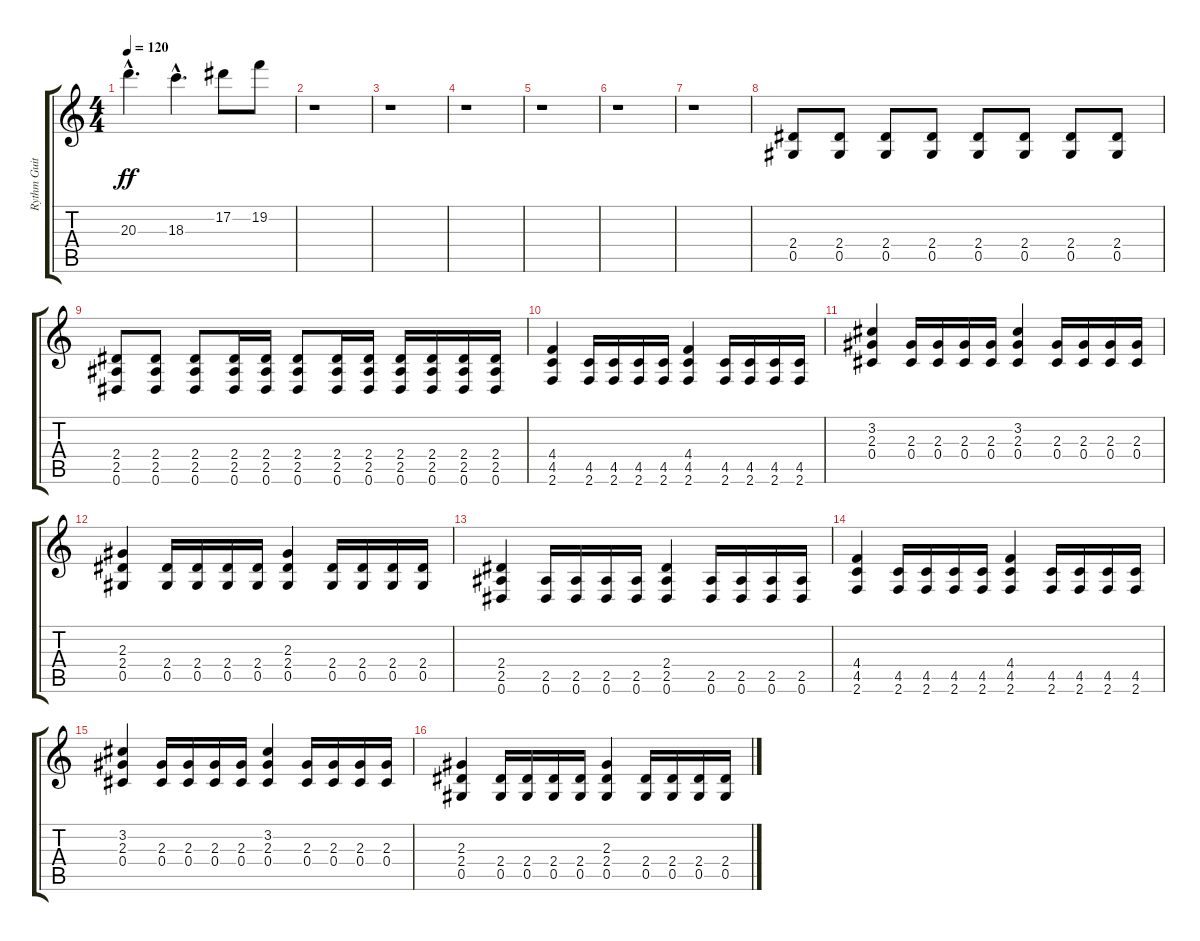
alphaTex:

\track ("Rythm Guitar" "Rythm Guit") {instrument distortionguitar}
\staff {score tabs}
\tuning (Eb4 Bb3 Gb3 Db3 Ab2 Eb2) {hide}
\ts (4 4)
\tempo 120
\clef g2
\ks c
20.3{hac}.4{d dy ff} 18.3{hac}.4{d} 17.2.8 19.2.8 |
r.1 |
r.1 |
r.1 |
r.1 |
r.1 |
r.1 |
(2.4 0.5).8{volume 0} (2.4 0.5).8{volume 1} (2.4 0.5).8{volume 2} (2.4 0.5).8{volume 3} (2.4 0.5).8{volume 4} (2.4 0.5).8{volume 5} (2.4 0.5).8{volume 6} (2.4 0.5).8{volume 7} |
(2.4 2.5 0.6).8{volume 8} (2.4 2.5 0.6).8{volume 9} (2.4 2.5 0.6).8{volume 10} (2.4 2.5 0.6).16{volume 11} (2.4 2.5 0.6).16{volume 11} (2.4 2.5 0.6).8{volume 12} (2.4 2.5 0.6).16{volume 13} (2.4 2.5 0.6).16{volume 13} (2.4 2.5 0.6).16{volume 14} (2.4 2.5 0.6).16{volume 14} (2.4 2.5 0.6).16{volume 15} (2.4 2.5 0.6).16{volume 15} |
(4.4 4.5 2.6).4{volume 16} (4.5 2.6).16 (4.5 2.6).16 (4.5 2.6).16 (4.5 2.6).16 (4.4 4.5 2.6).4 (4.5 2.6).16 (4.5 2.6).16 (4.5 2.6).16 (4.5 2.6).16 |
(3.2 2.3 0.4).4 (2.3 0.4).16 (2.3 0.4).16 (2.3 0.4).16 (2.3 0.4).16 (3.2 2.3 0.4).4 (2.3 0.4).16 (2.3 0.4).16 (2.3 0.4).16 (2.3 0.4).16 |
(2.3 2.4 0.5).4 (2.4 0.5).16 (2.4 0.5).16 (2.4 0.5).16 (2.4 0.5).16 (2.3 2.4 0.5).4 (2.4 0.5).16 (2.4 0.5).16 (2.4 0.5).16 (2.4 0.5).16 |
(2.4 2.5 0.6).4 (2.5 0.6).16 (2.5 0.6).16 (2.5 0.6).16 (2.5 0.6).16 (2.4 2.5 0.6).4 (2.5 0.6).16 (2.5 0.6).16 (2.5 0.6).16 (2.5 0.6).16 |
(4.4 4.5 2.6).4 (4.5 2.6).16 (4.5 2.6).16 (4.5 2.6).16 (4.5 2.6).16 (4.4 4.5 2.6).4 (4.5 2.6).16 (4.5 2.6).16 (4.5 2.6).16 (4.5 2.6).16 |
(3.2 2.3 0.4).4 (2.3 0.4).16 (2.3 0.4).16 (2.3 0.4).16 (2.3 0.4).16 (3.2 2.3 0.4).4 (2.3 0.4).16 (2.3 0.4).16 (2.3 0.4).16 (2.3 0.4).16 |
(2.3 2.4 0.5).4 (2.4 0.5).16 (2.4 0.5).16 (2.4 0.5).16 (2.4 0.5).16 (2.3 2.4 0.5).4 (2.4 0.5).16 (2.4 0.5).16 (2.4 0.5).16 (2.4 0.5).16
